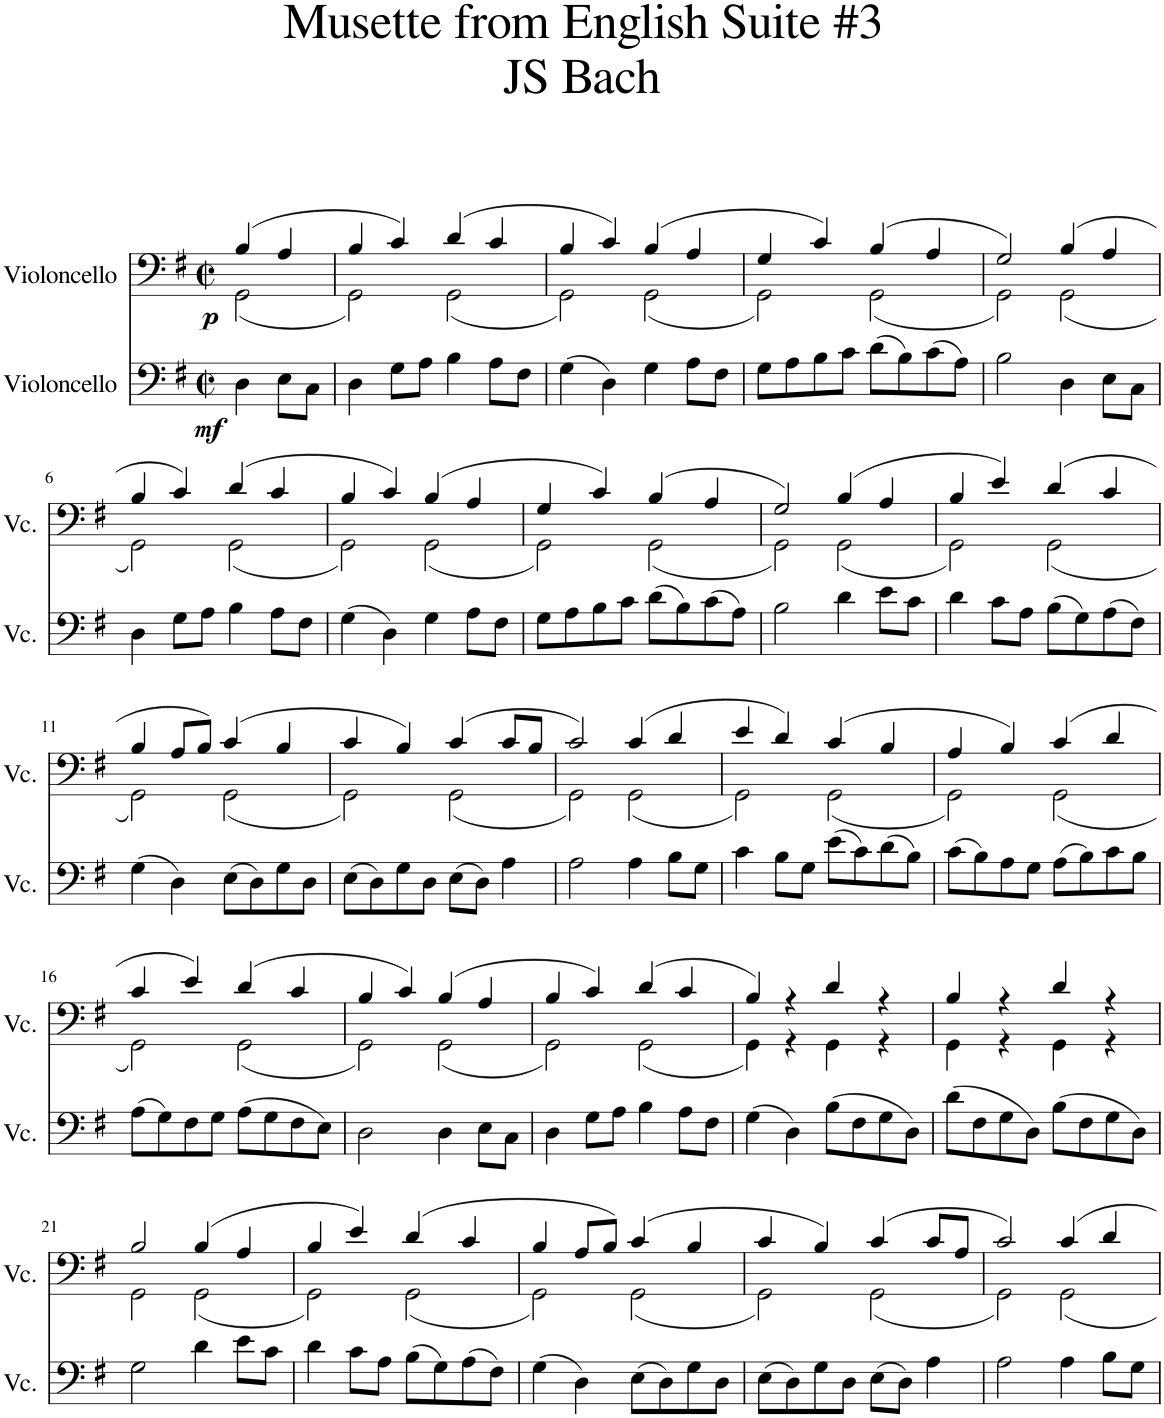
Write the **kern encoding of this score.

**kern	**dynam	**kern	**dynam
*part2	*part2	*part1	*part1
*staff2	*staff2	*staff1	*staff1
*I"Violoncello	*	*I"Violoncello	*
*I'Vc.	*	*I'Vc.	*
*clefF4	*	*clefF4	*
*k[f#]	*	*k[f#]	*
*M2/2	*	*M2/2	*
*met(c|)	*	*met(c|)	*
=1	=1	=1	=1
*	*	*^	*
!	!LO:DY:b	!	!	!LO:DY:b
4D\	mf	(4B/	(2GG\	p
8E\L	.	4A/	.	.
8C\J	.	.	.	.
=2	=2	=2	=2	=2
4D\	.	4B/	2GG\)	.
8G\L	.	4c/)	.	.
8A\J	.	.	.	.
4B\	.	(4d/	(2GG\	.
8A\L	.	4c/	.	.
8F#\J	.	.	.	.
=3	=3	=3	=3	=3
(4G\	.	4B/	2GG\)	.
4D\)	.	4c/)	.	.
4G\	.	(4B/	(2GG\	.
8A\L	.	4A/	.	.
8F#\J	.	.	.	.
=4	=4	=4	=4	=4
8G\L	.	4G/	2GG\)	.
8A\	.	.	.	.
8B\	.	4c/)	.	.
8c\J	.	.	.	.
(8d\L	.	(4B/	(2GG\	.
8B\)	.	.	.	.
(8c\	.	4A/	.	.
8A\J)	.	.	.	.
=5	=5	=5	=5	=5
2B\	.	2G/)	2GG\)	.
4D\	.	(4B/	(2GG\	.
8E\L	.	4A/	.	.
8C\J	.	.	.	.
!!LO:LB:g=z	!!
=6	=6	=6	=6	=6
4D\	.	4B/	2GG\)	.
8G\L	.	4c/)	.	.
8A\J	.	.	.	.
4B\	.	(4d/	(2GG\	.
8A\L	.	4c/	.	.
8F#\J	.	.	.	.
=7	=7	=7	=7	=7
(4G\	.	4B/	2GG\)	.
4D\)	.	4c/)	.	.
4G\	.	(4B/	(2GG\	.
8A\L	.	4A/	.	.
8F#\J	.	.	.	.
=8	=8	=8	=8	=8
8G\L	.	4G/	2GG\)	.
8A\	.	.	.	.
8B\	.	4c/)	.	.
8c\J	.	.	.	.
(8d\L	.	(4B/	(2GG\	.
8B\)	.	.	.	.
(8c\	.	4A/	.	.
8A\J)	.	.	.	.
=9	=9	=9	=9	=9
2B\	.	2G/)	2GG\)	.
4d\	.	(4B/	(2GG\	.
8e\L	.	4A/	.	.
8c\J	.	.	.	.
=10	=10	=10	=10	=10
4d\	.	4B/	2GG\)	.
8c\L	.	4e/)	.	.
8A\J	.	.	.	.
(8B\L	.	(4d/	(2GG\	.
8G\)	.	.	.	.
(8A\	.	4c/	.	.
8F#\J)	.	.	.	.
!!LO:LB:g=z	!!
=11	=11	=11	=11	=11
(4G\	.	4B/	2GG\)	.
4D\)	.	8A/L	.	.
.	.	8B/J)	.	.
(8E\L	.	(4c/	(2GG\	.
8D\)	.	.	.	.
8G\	.	4B/	.	.
8D\J	.	.	.	.
=12	=12	=12	=12	=12
(8E\L	.	4c/	2GG\)	.
8D\)	.	.	.	.
8G\	.	4B/)	.	.
8D\J	.	.	.	.
(8E\L	.	(4c/	(2GG\	.
8D\J)	.	.	.	.
4A\	.	8c/L	.	.
.	.	8B/J	.	.
=13	=13	=13	=13	=13
2A\	.	2c/)	2GG\)	.
4A\	.	(4c/	(2GG\	.
8B\L	.	4d/	.	.
8G\J	.	.	.	.
=14	=14	=14	=14	=14
4c\	.	4e/	2GG\)	.
8B\L	.	4d/)	.	.
8G\J	.	.	.	.
(8e\L	.	(4c/	(2GG\	.
8c\)	.	.	.	.
(8d\	.	4B/	.	.
8B\J)	.	.	.	.
=15	=15	=15	=15	=15
(8c\L	.	4A/	2GG\)	.
8B\)	.	.	.	.
8A\	.	4B/)	.	.
8G\J	.	.	.	.
(8A\L	.	(4c/	(2GG\	.
8B\)	.	.	.	.
8c\	.	4d/	.	.
8B\J	.	.	.	.
!!LO:LB:g=z	!!
=16	=16	=16	=16	=16
(8A\L	.	4c/	2GG\)	.
8G\)	.	.	.	.
8F#\	.	4e/)	.	.
8G\J	.	.	.	.
(8A\L	.	(4d/	(2GG\	.
8G\	.	.	.	.
8F#\	.	4c/	.	.
8E\J)	.	.	.	.
=17	=17	=17	=17	=17
2D\	.	4B/	2GG\)	.
.	.	4c/)	.	.
4D\	.	(4B/	(2GG\	.
8E\L	.	4A/	.	.
8C\J	.	.	.	.
=18	=18	=18	=18	=18
4D\	.	4B/	2GG\)	.
8G\L	.	4c/)	.	.
8A\J	.	.	.	.
4B\	.	(4d/	(2GG\	.
8A\L	.	4c/	.	.
8F#\J	.	.	.	.
=19	=19	=19	=19	=19
(4G\	.	4B/)	4GG\)	.
4D\)	.	4r	4r	.
(8B\L	.	4d/	4GG\	.
8F#\	.	.	.	.
8G\	.	4r	4r	.
8D\J)	.	.	.	.
=20	=20	=20	=20	=20
(8d\L	.	4B/	4GG\	.
8F#\	.	.	.	.
8G\	.	4r	4r	.
8D\J)	.	.	.	.
(8B\L	.	4d/	4GG\	.
8F#\	.	.	.	.
8G\	.	4r	4r	.
8D\J)	.	.	.	.
!!LO:LB:g=z	!!
=21	=21	=21	=21	=21
2G\	.	2B/	2GG\	.
4d\	.	(4B/	(2GG\	.
8e\L	.	4A/	.	.
8c\J	.	.	.	.
=22	=22	=22	=22	=22
4d\	.	4B/	2GG\)	.
8c\L	.	4e/)	.	.
8A\J	.	.	.	.
(8B\L	.	(4d/	(2GG\	.
8G\)	.	.	.	.
(8A\	.	4c/	.	.
8F#\J)	.	.	.	.
=23	=23	=23	=23	=23
(4G\	.	4B/	2GG\)	.
4D\)	.	8A/L	.	.
.	.	8B/J)	.	.
(8E\L	.	(4c/	(2GG\	.
8D\)	.	.	.	.
8G\	.	4B/	.	.
8D\J	.	.	.	.
=24	=24	=24	=24	=24
(8E\L	.	4c/	2GG\)	.
8D\)	.	.	.	.
8G\	.	4B/)	.	.
8D\J	.	.	.	.
(8E\L	.	(4c/	(2GG\	.
8D\J)	.	.	.	.
4A\	.	8c/L	.	.
.	.	8A/J	.	.
=25	=25	=25	=25	=25
2A\	.	2c/)	2GG\)	.
4A\	.	4c/	2GG\	.
8B\L	.	4d/	.	.
8G\J	.	.	.	.
*	*	*v	*v	*
=	=	=	=
*-	*-	*-	*-
